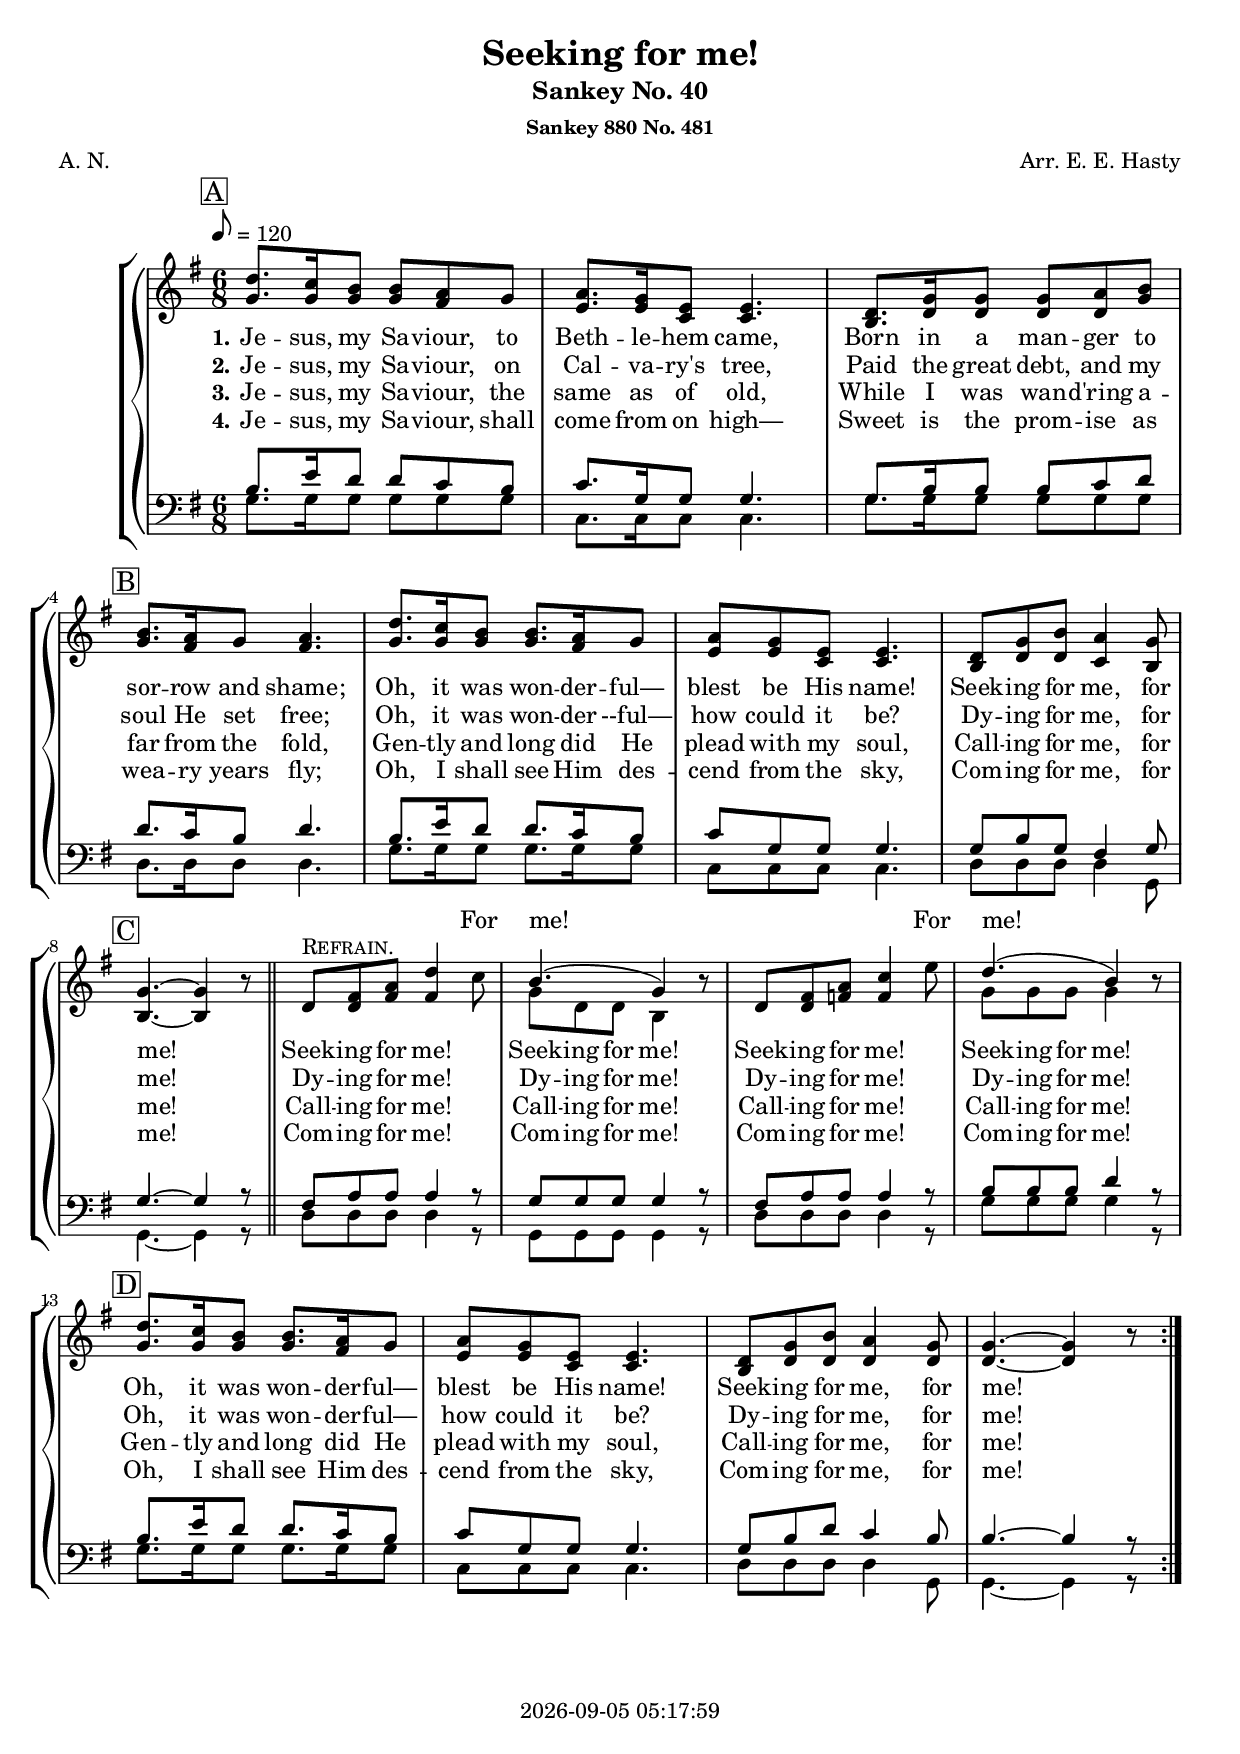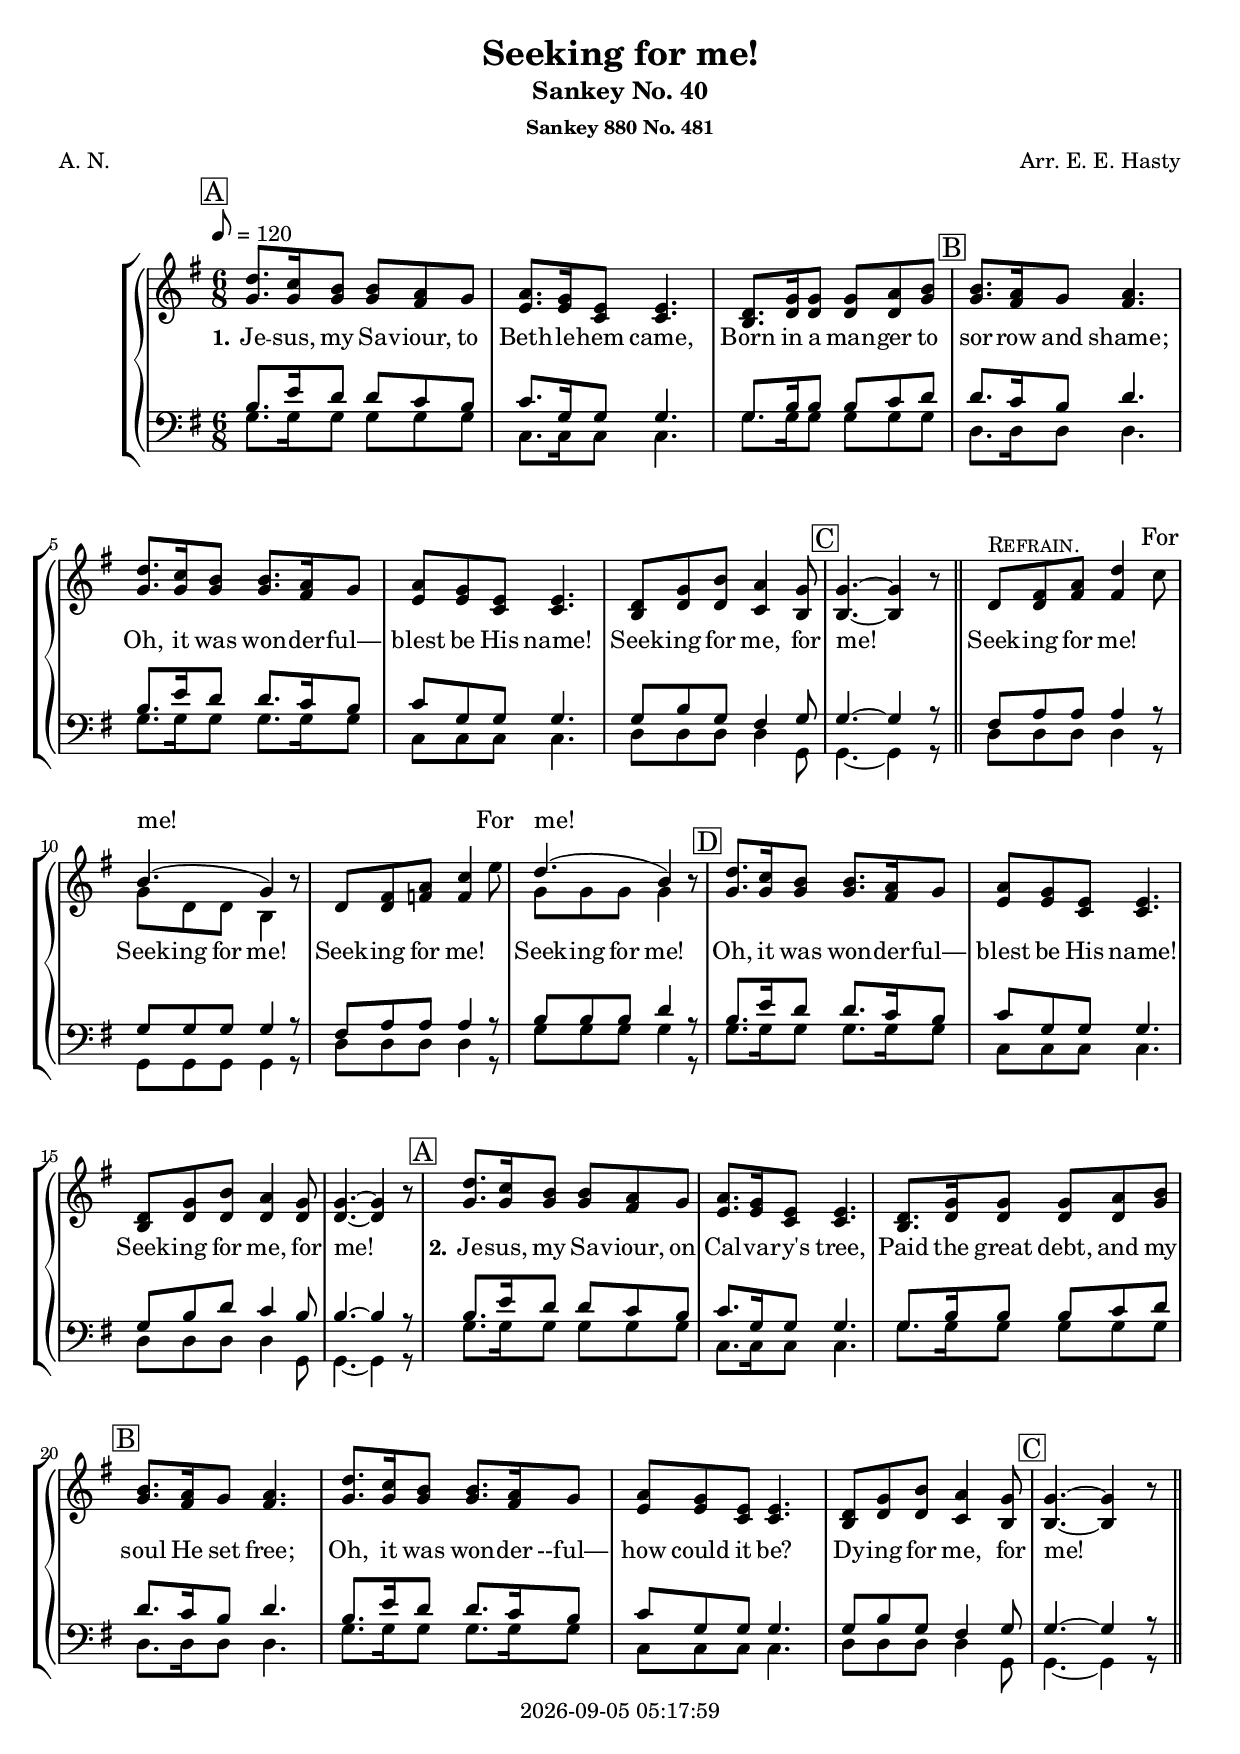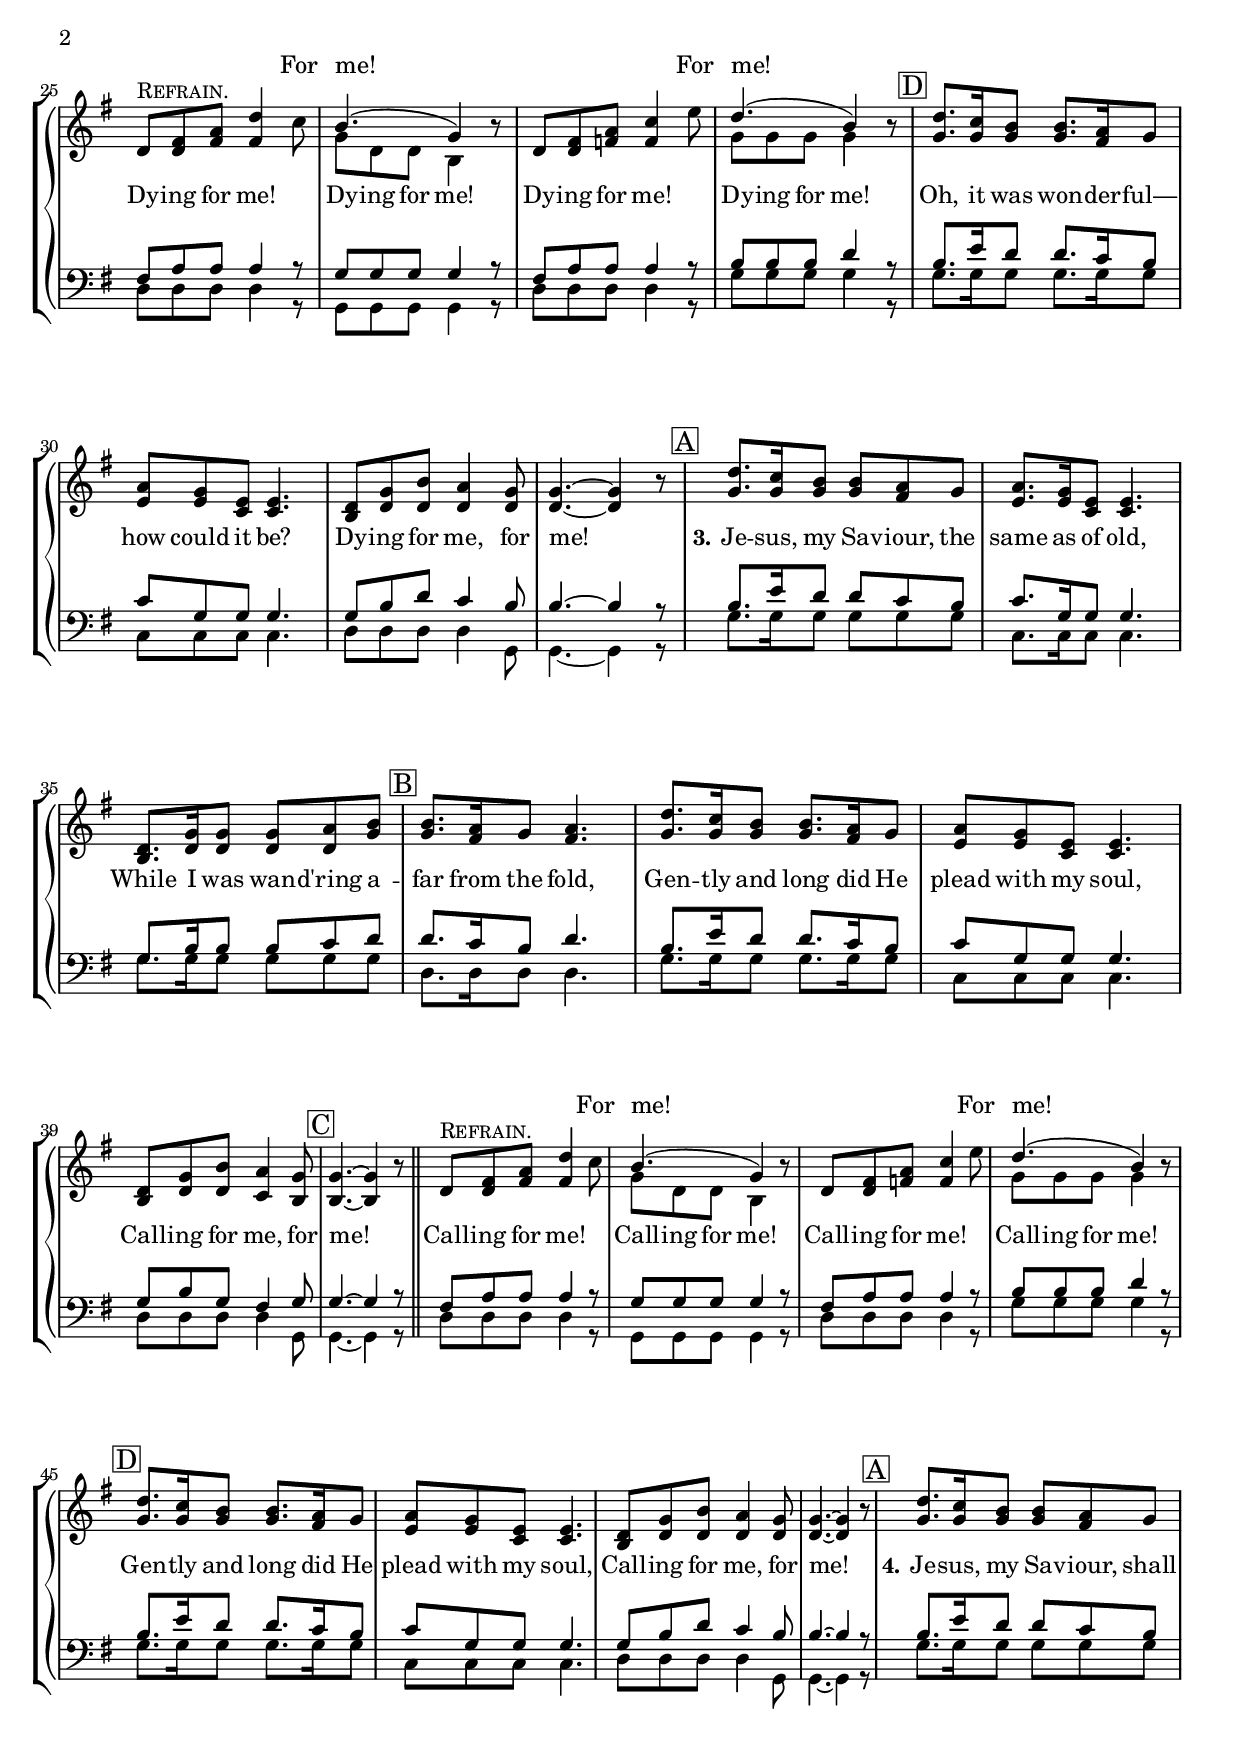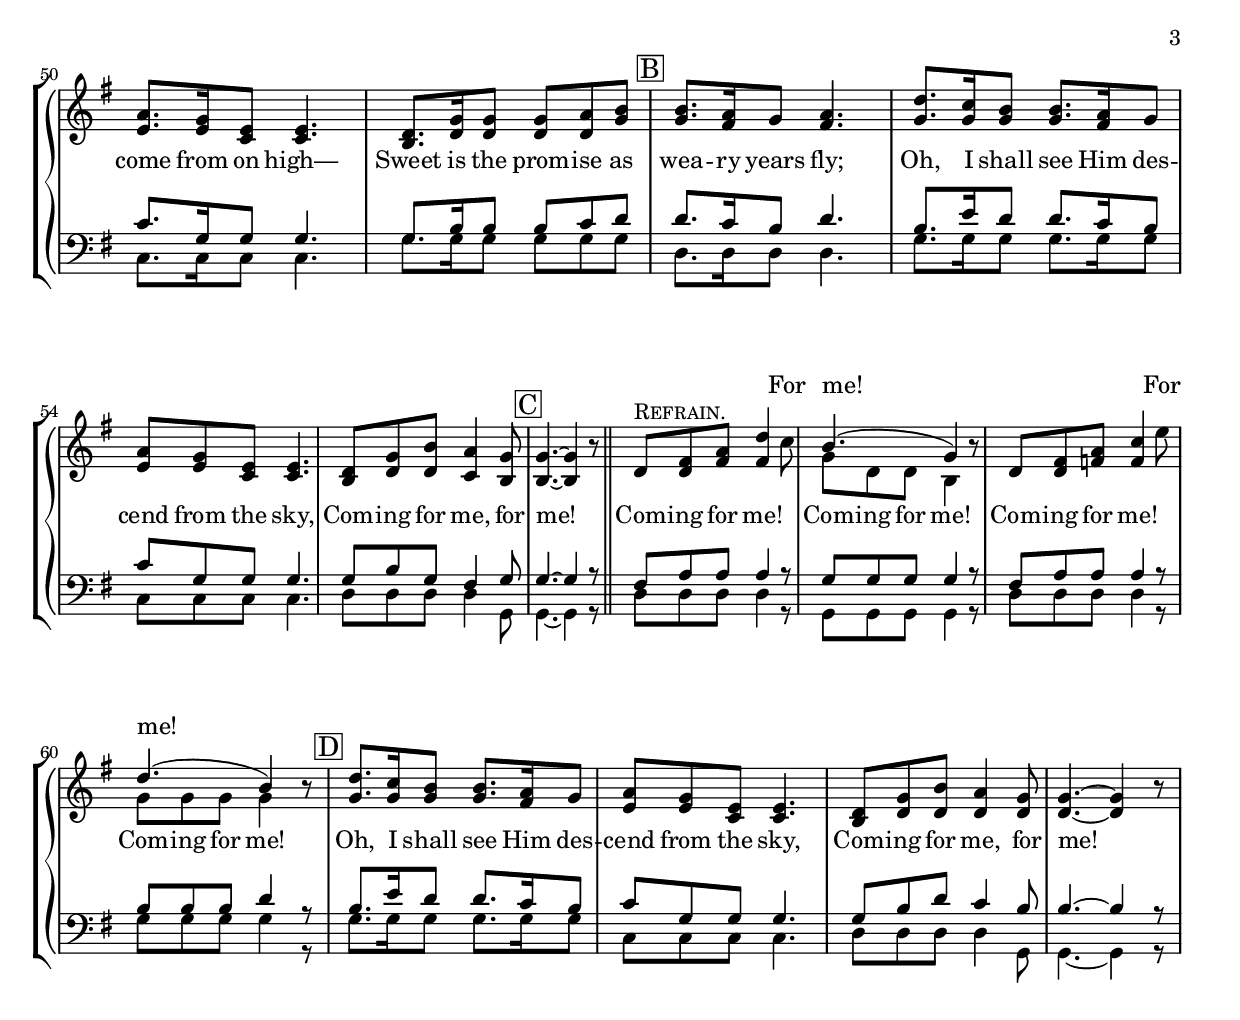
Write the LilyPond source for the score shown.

\version "2.20.2"

\include "articulate.ly"

today = #(strftime "%Y-%m-%d %H:%M:%S" (localtime (current-time)))

\header {
% centered at top
%  dedication  = "dedication"
  title       = "Seeking for me!"
  subtitle    = "Sankey No. 40"
  subsubtitle = "Sankey 880 No. 481"
%  instrument  = "instrument"
  
% arrangement of following lines:
%
%  poet    composer
%  meter   arranger
%  piece       opus

  composer    = "Arr. E. E. Hasty"
%  arranger    = "arranger"
%  opus        = "opus"

  poet        = "A. N."

% centered at bottom
% tagline     = "tagline" % default lilypond version
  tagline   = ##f
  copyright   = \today
}

#(set-global-staff-size 19)

verses = 4

global = {
  \key g \major
  \time 6/8
  \tempo 8=120
}

RehearsalTrack = {
% \set Score.currentBarNumber = #5
  \repeat volta \verses {
    \mark \markup { \box "A" } s2.*3
    \mark \markup { \box "B" } s2.*4
    \mark \markup { \box "C" } s2.*5
    \mark \markup { \box "D" } s2.*4
  }
}

TempoTrack = {
  \repeat volta \verses {
    s2.*16
  }
}

soprano = \relative {
  \global
  \repeat volta \verses {
    d''8. c16 b8 b a g
    a8. g16 e8 e4.
    d8. g16 g8 g a b
    b8. a16 g8 a4. % B
    d8. c16 b8 b8. a16 g8
    a8 g e e4.
    d8 g b a4 g8
    g4.~4 r8 \bar "||" % C
    d8^\markup \smallCaps Refrain. fis a d4 c8
    b4.(g4) r8
    d8 fis a c4 e8
    d4.(b4) r8
    d8. c16 b8 b8. a16 g8 % D
    a8 g e e4.
    d8 g b a4 g8
    g4.~4 r8
  }
}

alto = \relative {
  \global
  \repeat volta \verses {
    g'8. g16 g8 g fis g
    e8. e16 c8 c4.
    b8. d16 d8 d d g
    g8. fis16 g8 fis4. % B
    g8. g16 g8 g8. fis16 g8
    e8 e c c4.
    b8 d d c4 b8
    b4.~4 r8 \bar "||" % C
    d8 d fis fis4 r8
    g8 d d b4 r8
    d8 d f f4 r8
    g8 g g g4 r8
    g8. g16 g8 g8. fis16 g8 % D
    e8 e c c4.
    b8 d d d4 d8
    d4.~4 r8
  }
}

tenor = \relative {
  \global
  \repeat volta \verses {
    b8. e16 d8 d c b
    c8. g16 g8 g4.
    g8. b16 b8 b c d
    d8. c16 b8 d4. % B
    b8. e16 d8 d8. c16 b8
    c8 g g g4.
    g8 b g fis4 g8
    g4.~4 r8 \bar "||" % C
    fis8 a a a4 r8
    g8 g g g4 r8
    fis8 a a a4 r8
    b8 b b d4 r8
    b8. e16 d8 d8. c16 b8 % D
    c8 g g g4.
    g8 b d c4 b8
    b4.~4 r8
  }
}

bass= \relative {
  \global
  \repeat volta \verses {
    g8. g16 g8 g g g
    c,8. c16 c8 c4.
    g'8. g16 g8 g g g
    d8. d16 d8 d4. % B
    g8. g16 g8 g8. g16 g8
    c,8 c c c4.
    d8 d d d4 g,8
    g4.~4 r8 \bar "||" % C
    d'8 d d d4 r8
    g,8 g g g4 r8
    d'8 d d d4 r8
    g8 g g g4 r8
    g8. g16 g8 g8. g16 g8 % D
    c,8 c c c4.
    d8 d d d4 g,8
    g4.~4 r8
  }
}

chorus = \lyricmode {
}

wordsOne = \lyricmode {
  \set stanza = "1."
  Je -- sus, my Sa -- viour, to Beth -- le -- hem came,
  Born in a man -- ger to sor -- row and shame;
  Oh, it was won -- der -- ful— blest be His name!
  Seek -- ing for me, for me!
  Seek -- ing for me!
  Seek -- ing for me!
  Seek -- ing for me!
  Seek -- ing for me!
  Oh, it was won -- der -- ful— blest be His name!
  Seek -- ing for me, for me!
}
  
wordsTwo = \lyricmode {
  \set stanza = "2."
  Je -- sus, my Sa -- viour, on Cal -- va -- ry's tree,
  Paid the great debt, and my soul He set free;
  Oh, it was won -- der --ful— how could it be?
  Dy -- ing for me, for me!
  Dy -- ing for me!
  Dy -- ing for me!
  Dy -- ing for me!
  Dy -- ing for me!
  Oh, it was won -- der -- ful— how could it be?
  Dy -- ing for me, for me!
}
  
wordsThree = \lyricmode {
  \set stanza = "3."
  Je -- sus, my Sa -- viour, the same as of old,
  While I was wan -- d'ring a -- far from the fold,
  Gen -- tly and long did He plead with my soul,
  Call -- ing for me, for me!
  Call -- ing for me!
  Call -- ing for me!
  Call -- ing for me!
  Call -- ing for me!
  Gen -- tly and long did He plead with my soul,
  Call -- ing for me, for me!
}
  
wordsFour = \lyricmode {
  \set stanza = "4."
  Je -- sus, my Sa -- viour, shall come from on high—
  Sweet is the prom -- ise as wea -- ry years fly;
  Oh, I shall see Him des -- cend from the sky,
  Com -- ing for me, for me!
  Com -- ing for me!
  Com -- ing for me!
  Com -- ing for me!
  Com -- ing for me!
  Oh, I shall see Him des -- cend from the sky,
  Com -- ing for me, for me!
}
  
wordsSop = \lyricmode {
  _ _ _ _ _ _ _ _ _ _
  _ _ _ _ _ _ _ _ _ _
  _ _ _ _ _ _ _ _ _ _
  _ _ _ _ _ _ _ _ _ _
  For me! 
  _ _ _ _ For me!
  _ _ _ _ _ _ _ _ _ _
  _ _ _ _ _ _
}

wordsMidi = \lyricmode {
  \set stanza = "1."
  "\nJe" "sus, " "my " Sa "viour, " "to " Beth le "hem " "came, "
  "\nBorn " "in " "a " man "ger " "to " sor "row " "and " "shame; "
  "\nOh, " "it " "was " won der "ful— " "blest " "be " "His " "name! "
  "\nSeek" "ing " "for " "me, " "for " "me! "
  "\nSeek" "ing " "for " "me! "
  "\nSeek" "ing " "for " "me! "
  "\nSeek" "ing " "for " "me! "
  "\nSeek" "ing " "for " "me! "
  "\nOh, " "it " "was " won der "ful— " "blest " "be " "His " "name! "
  "\nSeek" "ing " "for " "me, " "for " "me! "

  \set stanza = "2."
  "\nJe" "sus, " "my " Sa "viour, " "on " Cal va "ry's " "tree, "
  "\nPaid " "the " "great " "debt, " "and " "my " "soul " "He " "set " "free; "
  "\nOh, " "it " "was " won der"ful— " "how " "could " "it " "be? "
  "\nDy" "ing " "for " "me, " "for " "me! "
  "\nDy" "ing " "for " "me! "
  "\nDy" "ing " "for " "me! "
  "\nDy" "ing " "for " "me! "
  "\nDy" "ing " "for " "me! "
  "\nOh, " "it " "was " won der "ful— " "how " "could " "it " "be? "
  "\nDy" "ing " "for " "me, " "for " "me! "

  \set stanza = "3."
  "\nJe" "sus, " "my " Sa "viour, " "the " "same " "as " "of " "old, "
  "\nWhile " "I " "was " wan "d'ring " a "far " "from " "the " "fold, "
  "\nGen" "tly " "and " "long " "did " "He " "plead " "with " "my " "soul, "
  "\nCall" "ing " "for " "me, " "for " "me! "
  "\nCall" "ing " "for " "me! "
  "\nCall" "ing " "for " "me! "
  "\nCall" "ing " "for " "me! "
  "\nCall" "ing " "for " "me! "
  "\nGen" "tly " "and " "long " "did " "He " "plead " "with " "my " "soul, "
  "\nCall" "ing " "for " "me, " "for " "me! "

  \set stanza = "4."
  "\nJe" "sus, " "my " Sa "viour, " "shall " "come " "from " "on " "high— "
  "\nSweet " "is " "the " prom "ise " "as " wea "ry " "years " "fly; "
  "\nOh, " "I " "shall " "see " "Him " des "cend " "from " "the " "sky, "
  "\nCom" "ing " "for " "me, " "for " "me! "
  "\nCom" "ing " "for " "me! "
  "\nCom" "ing " "for " "me! "
  "\nCom" "ing " "for " "me! "
  "\nCom" "ing " "for " "me! "
  "\nOh, " "I " "shall " "see " "Him " des "cend " "from " "the " "sky, "
  "\nCom" "ing " "for " "me, " "for " "me! "
}
  
wordsMidiSop = \lyricmode {
  \set stanza = "1."
  "\nJe" "sus, " "my " Sa "viour, " "to " Beth le "hem " "came, "
  "\nBorn " "in " "a " man "ger " "to " sor "row " "and " "shame; "
  "\nOh, " "it " "was " won der "ful— " "blest " "be " "His " "name! "
  "\nSeek" "ing " "for " "me, " "for " "me! "
  "\nSeek" "ing " "for " "me! " "For " me!
  "\nSeek" "ing " "for " "me! " "For " me!
  "\nOh, " "it " "was " won der "ful— " "blest " "be " "His " "name! "
  "\nSeek" "ing " "for " "me, " "for " "me! "

  \set stanza = "2."
  "\nJe" "sus, " "my " Sa "viour, " "on " Cal va "ry's " "tree, "
  "\nPaid " "the " "great " "debt, " "and " "my " "soul " "He " "set " "free; "
  "\nOh, " "it " "was " won der"ful— " "how " "could " "it " "be? "
  "\nDy" "ing " "for " "me, " "for " "me! "
  "\nDy" "ing " "for " "me, " "for " "me! "
  "\nDy" "ing " "for " "me, " "for " "me! "
  "\nOh, " "it " "was " won der "ful— " "how " "could " "it " "be? "
  "\nDy" "ing " "for " "me, " "for " "me! "

  \set stanza = "3."
  "\nJe" "sus, " "my " Sa "viour, " "the " "same " "as " "of " "old, "
  "\nWhile " "I " "was " wan "d'ring " a "far " "from " "the " "fold, "
  "\nGen" "tly " "and " "long " "did " "He " "plead " "with " "my " "soul, "
  "\nCall" "ing " "for " "me, " "for " "me! "
  "\nCall" "ing " "for " "me, " "for " "me! "
  "\nCall" "ing " "for " "me, " "for " "me! "
  "\nGen" "tly " "and " "long " "did " "He " "plead " "with " "my " "soul, "
  "\nCall" "ing " "for " "me, " "for " "me! "

  \set stanza = "4."
  "\nJe" "sus, " "my " Sa "viour, " "shall " "come " "from " "on " "high— "
  "\nSweet " "is " "the " prom "ise " "as " wea "ry " "years " "fly; "
  "\nOh, " "I " "shall " "see " "Him " des "cend " "from " "the " "sky, "
  "\nCom" "ing " "for " "me, " "for " "me! "
  "\nCom" "ing " "for " "me, " "for " "me! "
  "\nCom" "ing " "for " "me, " "for " "me! "
  "\nOh, " "I " "shall " "see " "Him " des "cend " "from " "the " "sky, "
  "\nCom" "ing " "for " "me, " "for " "me! "
}
  
\book {
  \bookOutputSuffix "repeat"
  \score {
%    \unfoldRepeats
%    \articulate
    \context GrandStaff <<
      <<
        \new ChoirStaff <<
                                  % Joint soprano/alto staff
          \new Lyrics = "sopranoonly"
          \new Staff <<
            \set Staff.soloText   = #""
            \set Staff.soloIIText = #""
            \set Staff.aDueText   = #""
            \new Voice \RehearsalTrack
            \new Voice = "women" \partCombine \soprano \alto
            \new NullVoice  = aligner \alto
            \new NullVoice  = sopranoaligner \soprano
            \new Lyrics \lyricsto "aligner" { \wordsOne \chorus }
            \new Lyrics \lyricsto "aligner"   \wordsTwo
            \new Lyrics \lyricsto "aligner"   \wordsThree
            \new Lyrics \lyricsto "aligner"   \wordsFour
%            \new Lyrics \lyricsto "aligner" { \wordsOne   \chorus
%                                              \wordsTwo   \chorus
%                                              \wordsThree \chorus
%                                              \wordsFour  \chorus
%                                            }
%            \new Lyrics \lyricsto "soprano" \wordsMidi
            \context Lyrics = "sopranoonly" { \lyricsto "sopranoaligner" \wordsSop }

          >>
                                  % Joint tenor/bass staff
          \new Staff <<
            \set Staff.soloText   = #""
            \set Staff.soloIIText = #""
            \set Staff.aDueText   = #""
            \clef "bass"
            \new Voice = "tenor" { \voiceOne \tenor }
            \new Voice = "bass"  { \voiceTwo \bass  }
          >>
        >>
      >>
    >>
    \layout {
      indent = 1.5\cm
      \context {
        \Staff \RemoveAllEmptyStaves
      }
    }
  }
}
  
\book {
  \bookOutputSuffix "single"
  \score {
    \unfoldRepeats
%    \articulate
    \context GrandStaff <<
      <<
        \new ChoirStaff <<
                                  % Joint soprano/alto staff
          \new Lyrics = "sopranoonly"
          \new Staff <<
            \set Staff.soloText   = #""
            \set Staff.soloIIText = #""
            \set Staff.aDueText   = #""
            \new Voice \RehearsalTrack
            \new Voice = "women" \partCombine {\unfoldRepeats \soprano} {\unfoldRepeats \alto}
            \new NullVoice  = aligner \alto
            \new NullVoice  = sopranoaligner \soprano
            \new Lyrics \lyricsto "aligner" { \wordsOne   \chorus
                                              \wordsTwo   \chorus
                                              \wordsThree \chorus
                                              \wordsFour  \chorus
                                            }
%            \new Lyrics \lyricsto "soprano" \wordsMidiSop
            \context Lyrics = "sopranoonly" { \lyricsto "sopranoaligner" { \wordsSop \wordsSop \wordsSop \wordsSop } }

          >>
                                  % Joint tenor/bass staff
          \new Staff <<
            \set Staff.soloText   = #""
            \set Staff.soloIIText = #""
            \set Staff.aDueText   = #""
            \clef "bass"
            \new Voice = "tenor" { \voiceOne \tenor }
            \new Voice = "bass"  { \voiceTwo \bass  }
          >>
        >>
      >>
    >>
    \layout {
      indent = 1.5\cm
      \context {
        \Staff \RemoveAllEmptyStaves
      }
    }
  }
}
  
\book {
  \bookOutputSuffix "midi"
  \score {
    \unfoldRepeats
%    \articulate
    \context GrandStaff <<
      <<
        \new ChoirStaff <<
                                  % Joint soprano/alto staff
          \new Lyrics = "sopranoonly"
          \new Staff <<
            \new Voice = "sopraoo" \soprano
            \new Voice = "alto" \alto
            \new Lyrics \lyricsto "alto" \wordsMidi
          >>
                                  % Joint tenor/bass staff
          \new Staff <<
            \clef "bass"
            \new Voice = "tenor" { \voiceOne \tenor }
            \new Voice = "bass"  { \voiceTwo \bass  }
          >>
        >>
      >>
    >>
    \midi {}
  }
}
  
\book {
  \bookOutputSuffix "midi-sop"
  \score {
    \unfoldRepeats
%    \articulate
    \context GrandStaff <<
      <<
        \new ChoirStaff <<
          \new Staff <<
            \new Voice = "soprano" { \voiceOne \soprano}
            \new Voice = "alto"    { \voiceTwo \alto }
            \new Lyrics \lyricsto "soprano" \wordsMidiSop
          >>
          \new Staff <<
            \clef "bass"
            \new Voice = "tenor" { \voiceOne \tenor }
            \new Voice = "bass"  { \voiceTwo \bass  }
          >>
        >>
      >>
    >>
    \midi {}
  }
}
